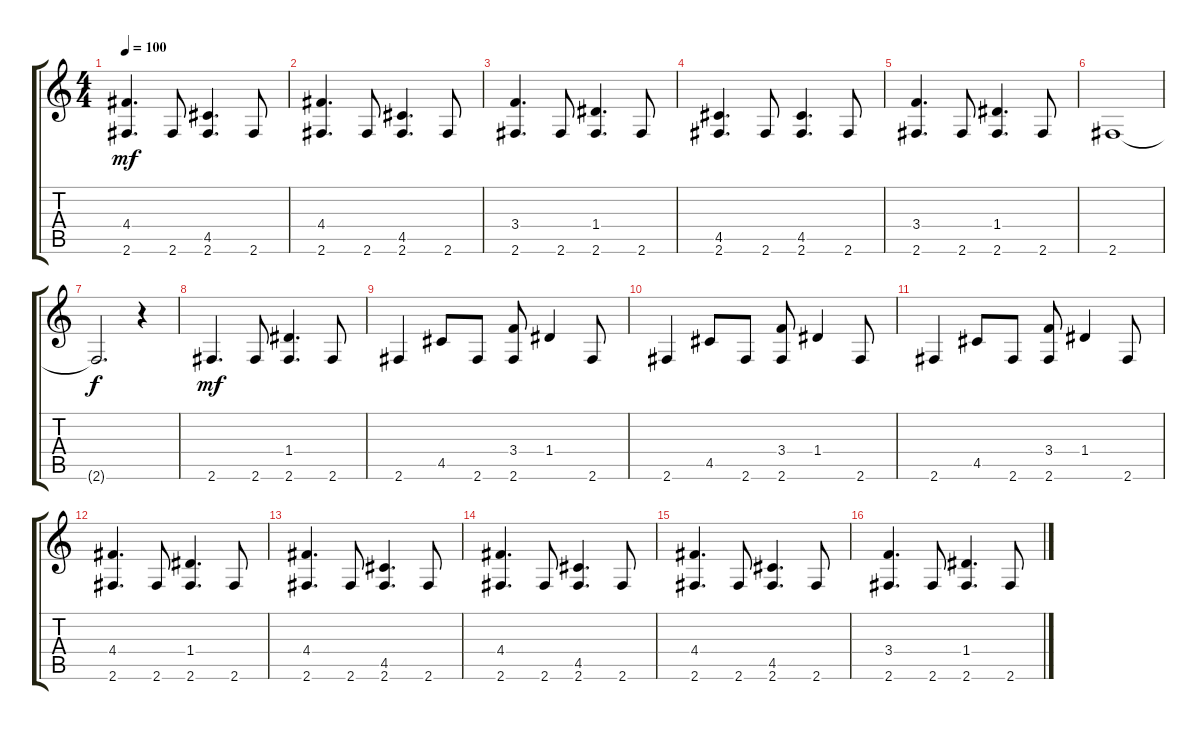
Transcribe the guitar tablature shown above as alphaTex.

\track "" {instrument acousticbass}
\staff {score tabs}
\tuning (E4 B3 G3 D3 A2 E2) {hide}
\ts (4 4)
\tempo 100
\clef g2
\ks c
(4.4 2.6).4{d dy mf} 2.6.8 (4.5 2.6).4{d} 2.6.8 |
(4.4 2.6).4{d} 2.6.8 (4.5 2.6).4{d} 2.6.8 |
(3.4 2.6).4{d} 2.6.8 (1.4 2.6).4{d} 2.6.8 |
(4.5 2.6).4{d} 2.6.8 (4.5 2.6).4{d} 2.6.8 |
(3.4 2.6).4{d} 2.6.8 (1.4 2.6).4{d} 2.6.8 |
2.6.1 |
2.6{t}.2{d dy f} r.4 |
2.6.4{d dy mf} 2.6.8 (1.4 2.6).4{d} 2.6.8 |
2.6.4 4.5.8 2.6.8 (3.4 2.6).8 1.4.4 2.6.8 |
2.6.4 4.5.8 2.6.8 (3.4 2.6).8 1.4.4 2.6.8 |
2.6.4 4.5.8 2.6.8 (3.4 2.6).8 1.4.4 2.6.8 |
(4.4 2.6).4{d} 2.6.8 (1.4 2.6).4{d} 2.6.8 |
(4.4 2.6).4{d} 2.6.8 (4.5 2.6).4{d} 2.6.8 |
(4.4 2.6).4{d} 2.6.8 (4.5 2.6).4{d} 2.6.8 |
(4.4 2.6).4{d} 2.6.8 (4.5 2.6).4{d} 2.6.8 |
(3.4 2.6).4{d} 2.6.8 (1.4 2.6).4{d} 2.6.8
